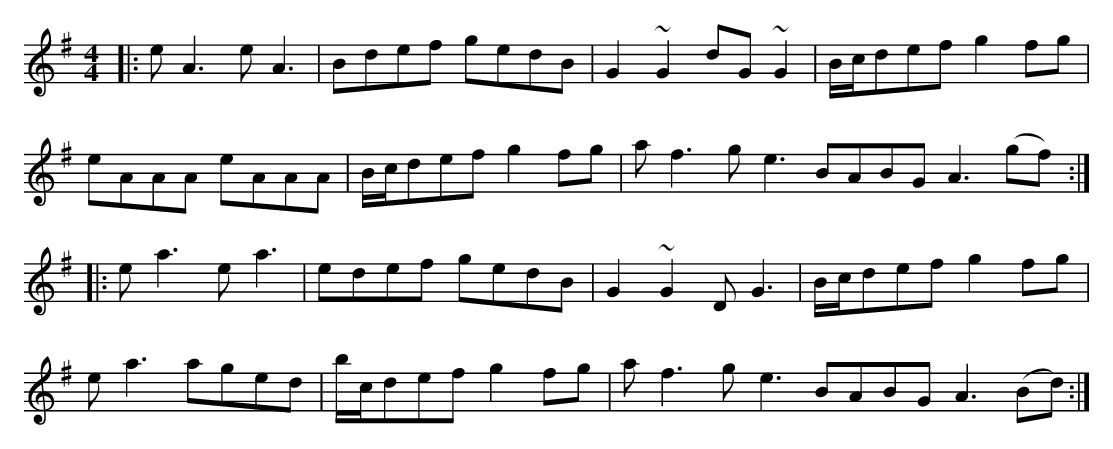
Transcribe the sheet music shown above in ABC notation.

X:1
M:4/4
K:Ador
|:eA3 eA3|Bdef gedB|G2~G2 dG~G2|B/c/def g2fg|
eAAA eAAA|B/c/def g2fg|af3 ge3 BABG A3 (gf):|
|:ea3 ea3|edef gedB|G2~G2 DG3|B/c/def g2fg|
ea3 aged|b/c/def g2fg|af3 ge3 BABG A3 (Bd):|
